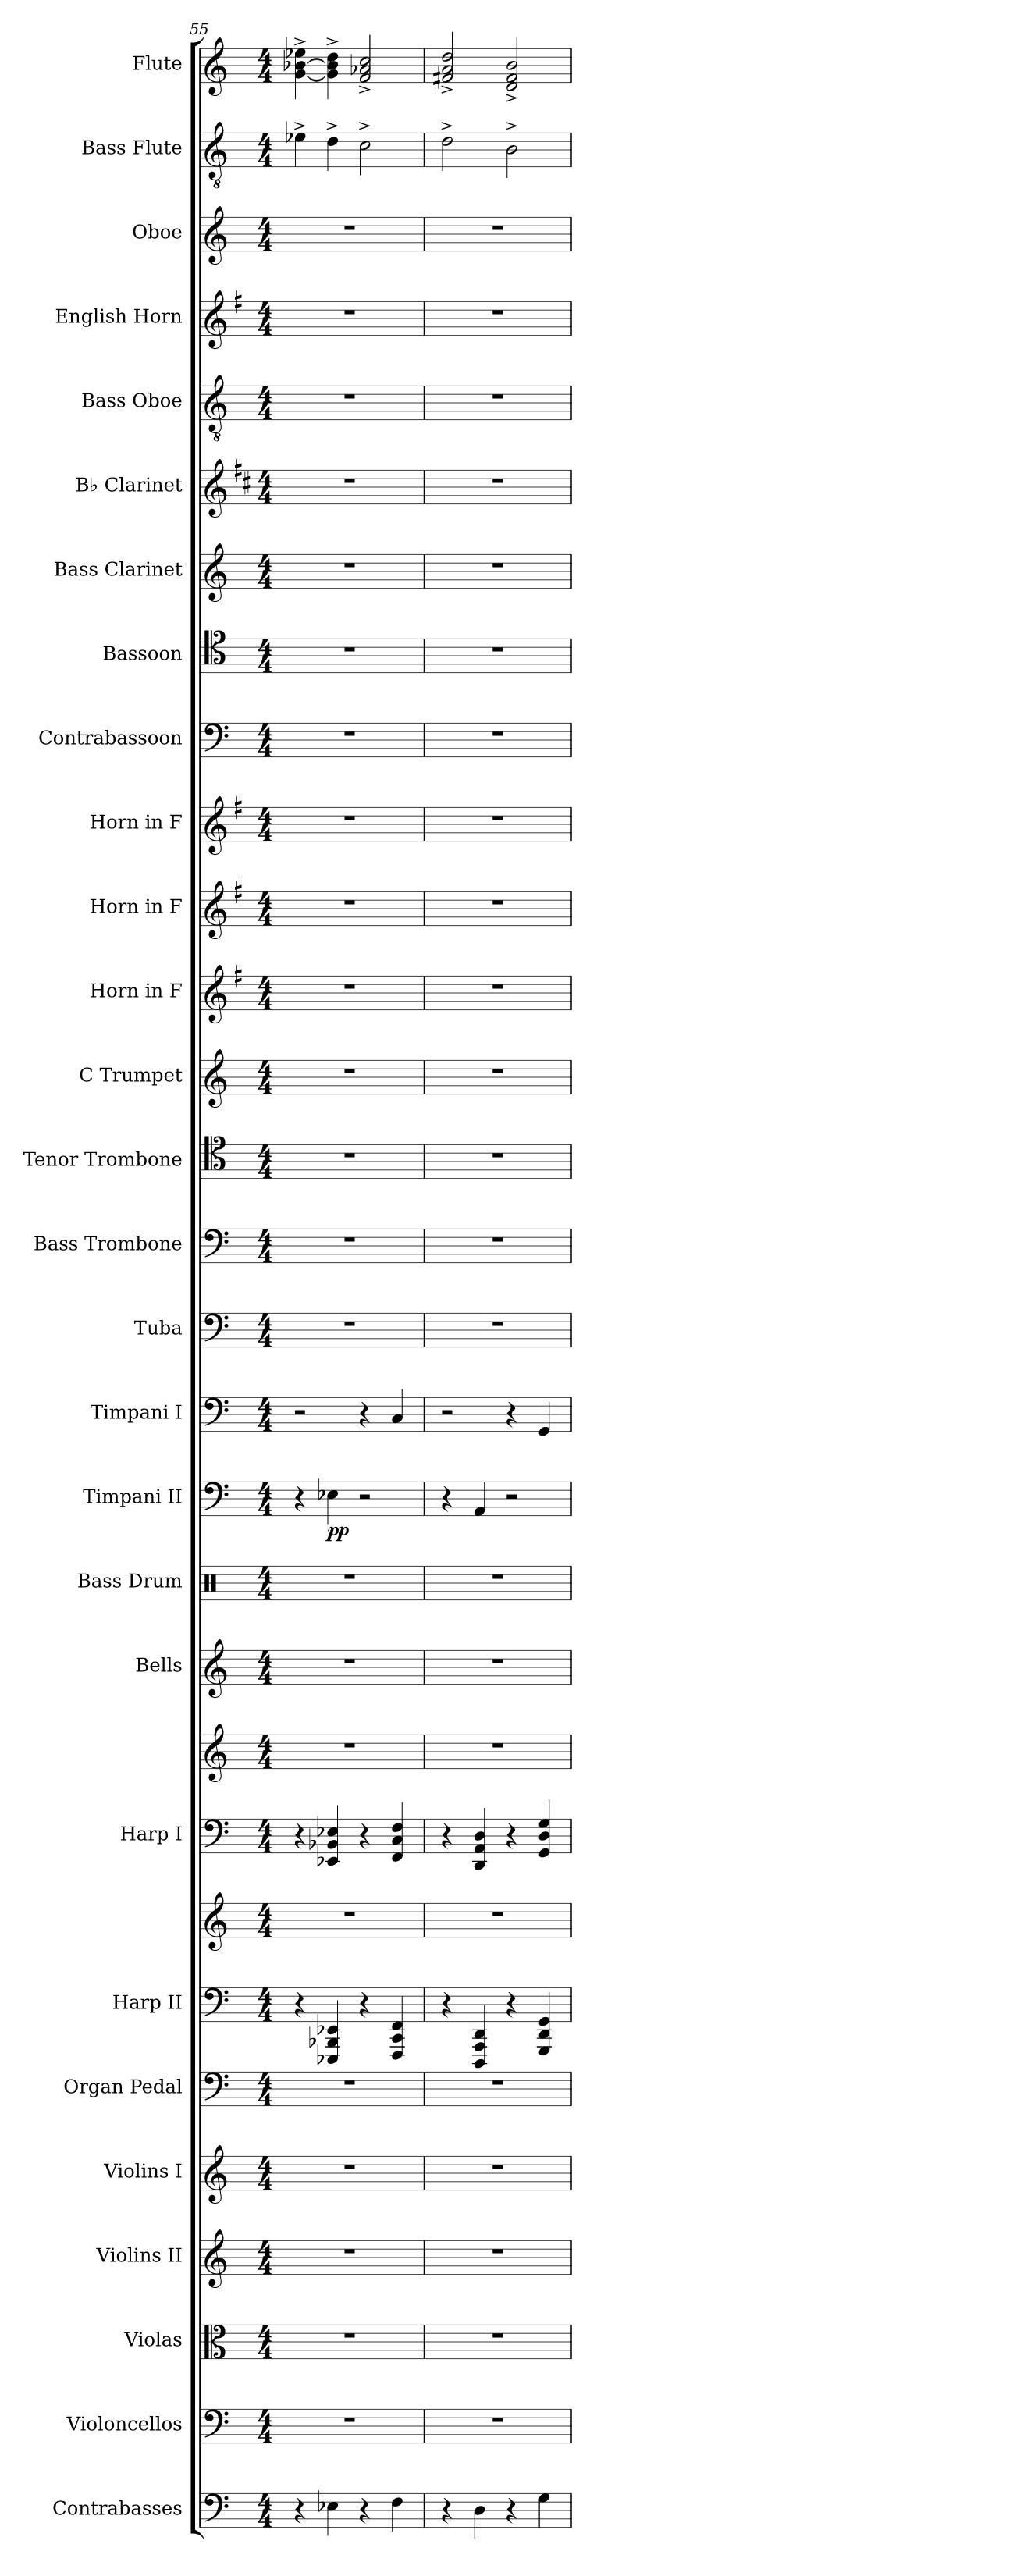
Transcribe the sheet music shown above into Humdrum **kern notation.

**kern	**kern	**kern	**kern	**kern	**kern	**kern	**kern	**kern	**kern	**kern	**kern	**kern	**dynam	**kern	**kern	**kern	**kern	**kern	**kern	**kern	**kern	**kern	**kern	**kern	**kern	**kern	**kern	**kern	**kern	**kern
*part28	*part27	*part26	*part25	*part24	*part23	*part22	*part22	*part21	*part21	*part20	*part19	*part18	*part18	*part17	*part16	*part15	*part14	*part13	*part12	*part11	*part10	*part9	*part8	*part7	*part6	*part5	*part4	*part3	*part2	*part1
*staff30	*staff29	*staff28	*staff27	*staff26	*staff25	*staff24	*staff23	*staff22	*staff21	*staff20	*staff19	*staff18	*staff18	*staff17	*staff16	*staff15	*staff14	*staff13	*staff12	*staff11	*staff10	*staff9	*staff8	*staff7	*staff6	*staff5	*staff4	*staff3	*staff2	*staff1
*I"Contrabasses	*I"Violoncellos	*I"Violas	*I"Violins II	*I"Violins I	*I"Organ Pedal	*I"Harp II	*	*I"Harp I	*	*I"Bells	*I"Bass Drum	*I"Timpani II	*	*I"Timpani I	*I"Tuba	*I"Bass Trombone	*I"Tenor Trombone	*I"C Trumpet	*I"Horn in F	*I"Horn in F	*I"Horn in F	*I"Contrabassoon	*I"Bassoon	*I"Bass Clarinet	*I"B♭ Clarinet	*I"Bass Oboe	*I"English Horn	*I"Oboe	*I"Bass Flute	*I"Flute
*I'Cb.	*I'Vcs.	*I'Vlas.	*I'Vlns.	*I'Vlns.	*I'Org.	*I'Hrp.	*	*I'Hrp.	*	*	*I'B. Dr.	*I'Timp.	*	*I'Timp.	*I'Tba.	*I'B. Tbn.	*I'T. Tbn.	*I'C Tpt.	*	*	*	*I'Cbsn.	*I'Bsn.	*I'B. Cl.	*I'B♭ Cl.	*	*I'E. Hn.	*I'Ob.	*I'B. Fl.	*I'Fl.
*clefF4	*clefF4	*clefC3	*clefG2	*clefG2	*clefF4	*clefF4	*clefG2	*clefF4	*clefG2	*clefG2	*clefX	*clefF4	*	*clefF4	*clefF4	*clefF4	*clefC4	*clefG2	*clefG2	*clefG2	*clefG2	*clefF4	*clefC4	*clefG2	*clefG2	*clefGv2	*clefG2	*clefG2	*clefGv2	*clefG2
*ITrd7c12	*	*	*	*	*	*	*	*	*	*	*	*	*	*	*	*	*	*	*ITrd4c7	*ITrd4c7	*ITrd4c7	*ITrd7c12	*	*ITrd8c14	*ITrd1c2	*	*ITrd4c7	*	*	*
*k[]	*k[]	*k[]	*k[]	*k[]	*k[]	*k[]	*k[]	*k[]	*k[]	*k[]	*k[]	*k[]	*	*k[]	*k[]	*k[]	*k[]	*k[]	*k[]	*k[]	*k[]	*k[]	*k[]	*k[]	*k[]	*k[]	*k[]	*k[]	*k[]	*k[]
*M4/4	*M4/4	*M4/4	*M4/4	*M4/4	*M4/4	*M4/4	*M4/4	*M4/4	*M4/4	*M4/4	*M4/4	*M4/4	*	*M4/4	*M4/4	*M4/4	*M4/4	*M4/4	*M4/4	*M4/4	*M4/4	*M4/4	*M4/4	*M4/4	*M4/4	*M4/4	*M4/4	*M4/4	*M4/4	*M4/4
=55	=55	=55	=55	=55	=55	=55	=55	=55	=55	=55	=55	=55	=55	=55	=55	=55	=55	=55	=55	=55	=55	=55	=55	=55	=55	=55	=55	=55	=55	=55
4r	1r	1r	1r	1r	1r	4r	1r	4r	1r	1r	1r	4r	.	2r	1r	1r	1r	1r	1r	1r	1r	1r	1r	1r	1r	1r	1r	1r	4e-X^\	[4g\^ [4b-X\^ 4ee-X\^
!	!	!	!	!	!	!	!	!	!	!	!	!	!LO:DY:b	!	!	!	!	!	!	!	!	!	!	!	!	!	!	!	!	!
4EE-X\	.	.	.	.	.	4EEE-X/ 4BBB-X/ 4EE-X/	.	4EE-X/ 4BB-X/ 4E-X/	.	.	.	4E-X\	pp	.	.	.	.	.	.	.	.	.	.	.	.	.	.	.	4d^\	4g\]^ 4b-\]^ 4dd\^
4r	.	.	.	.	.	4r	.	4r	.	.	.	2r	.	4r	.	.	.	.	.	.	.	.	.	.	.	.	.	.	2c^\	2f/^ 2a-X/^ 2cc/^
4FF\	.	.	.	.	.	4FFF/ 4CC/ 4FF/	.	4FF/ 4C/ 4F/	.	.	.	.	.	4C/	.	.	.	.	.	.	.	.	.	.	.	.	.	.	.	.
=56	=56	=56	=56	=56	=56	=56	=56	=56	=56	=56	=56	=56	=56	=56	=56	=56	=56	=56	=56	=56	=56	=56	=56	=56	=56	=56	=56	=56	=56	=56
4r	1r	1r	1r	1r	1r	4r	1r	4r	1r	1r	1r	4r	.	2r	1r	1r	1r	1r	1r	1r	1r	1r	1r	1r	1r	1r	1r	1r	2d^\	2f#X/^ 2a/^ 2dd/^
4DD\	.	.	.	.	.	4DDD/ 4AAA/ 4DD/	.	4DD/ 4AA/ 4D/	.	.	.	4AA/	.	.	.	.	.	.	.	.	.	.	.	.	.	.	.	.	.	.
4r	.	.	.	.	.	4r	.	4r	.	.	.	2r	.	4r	.	.	.	.	.	.	.	.	.	.	.	.	.	.	2B^\	2d/^ 2f#/^ 2b/^
4GG\	.	.	.	.	.	4GGG/ 4DD/ 4GG/	.	4GG/ 4D/ 4G/	.	.	.	.	.	4GG/	.	.	.	.	.	.	.	.	.	.	.	.	.	.	.	.
=	=	=	=	=	=	=	=	=	=	=	=	=	=	=	=	=	=	=	=	=	=	=	=	=	=	=	=	=	=	=
*-	*-	*-	*-	*-	*-	*-	*-	*-	*-	*-	*-	*-	*-	*-	*-	*-	*-	*-	*-	*-	*-	*-	*-	*-	*-	*-	*-	*-	*-	*-
